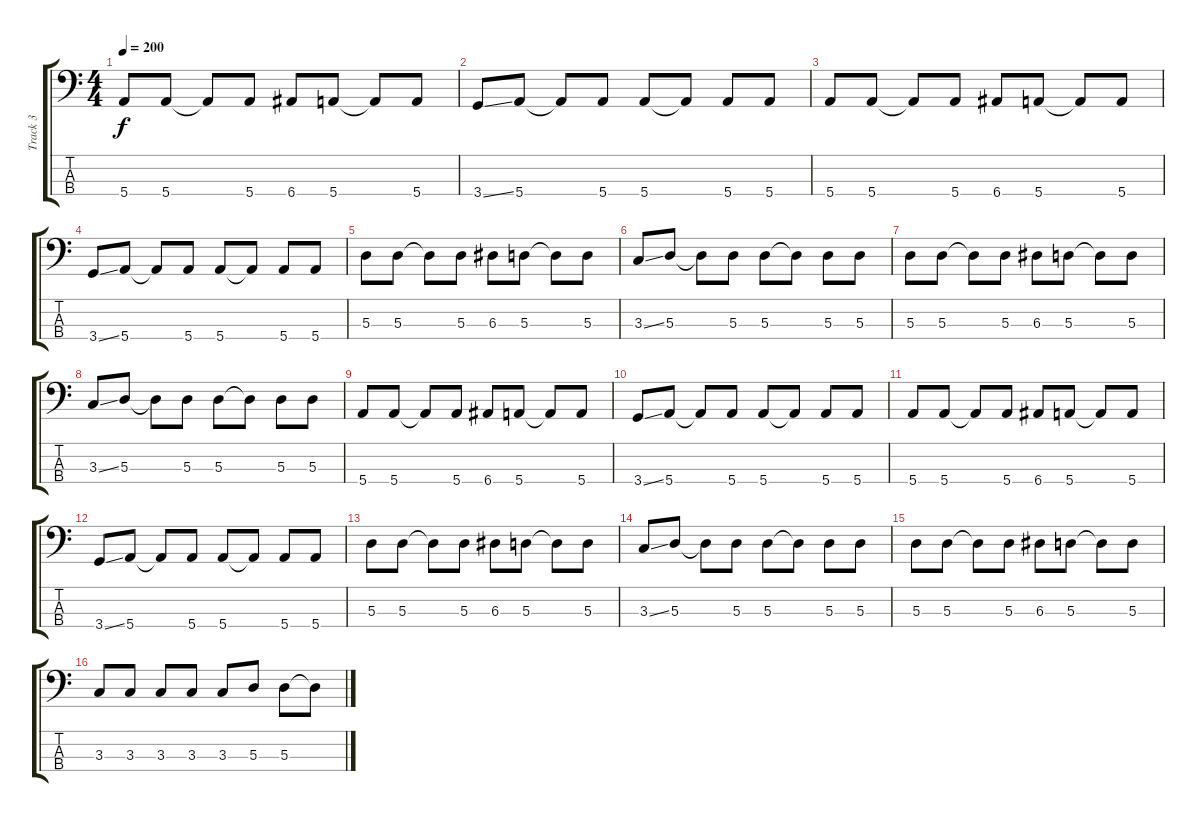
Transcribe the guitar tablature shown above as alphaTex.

\track ("Track 3" "Track 3") {instrument electricbasspick}
\staff {score tabs}
\tuning (G2 D2 A1 E1) {hide}
\ts (4 4)
\tempo 200
\clef f4
\ks c
5.4.8{dy f} 5.4.8 5.4{t}.8 5.4.8 6.4.8 5.4.8 5.4{t}.8 5.4.8 |
3.4{ss}.8 5.4.8 5.4{t}.8 5.4.8 5.4.8 5.4{t}.8 5.4.8 5.4.8 |
5.4.8 5.4.8 5.4{t}.8 5.4.8 6.4.8 5.4.8 5.4{t}.8 5.4.8 |
3.4{ss}.8 5.4.8 5.4{t}.8 5.4.8 5.4.8 5.4{t}.8 5.4.8 5.4.8 |
5.3.8 5.3.8 5.3{t}.8 5.3.8 6.3.8 5.3.8 5.3{t}.8 5.3.8 |
3.3{ss}.8 5.3.8 5.3{t}.8 5.3.8 5.3.8 5.3{t}.8 5.3.8 5.3.8 |
5.3.8 5.3.8 5.3{t}.8 5.3.8 6.3.8 5.3.8 5.3{t}.8 5.3.8 |
3.3{ss}.8 5.3.8 5.3{t}.8 5.3.8 5.3.8 5.3{t}.8 5.3.8 5.3.8 |
5.4.8 5.4.8 5.4{t}.8 5.4.8 6.4.8 5.4.8 5.4{t}.8 5.4.8 |
3.4{ss}.8 5.4.8 5.4{t}.8 5.4.8 5.4.8 5.4{t}.8 5.4.8 5.4.8 |
5.4.8 5.4.8 5.4{t}.8 5.4.8 6.4.8 5.4.8 5.4{t}.8 5.4.8 |
3.4{ss}.8 5.4.8 5.4{t}.8 5.4.8 5.4.8 5.4{t}.8 5.4.8 5.4.8 |
5.3.8 5.3.8 5.3{t}.8 5.3.8 6.3.8 5.3.8 5.3{t}.8 5.3.8 |
3.3{ss}.8 5.3.8 5.3{t}.8 5.3.8 5.3.8 5.3{t}.8 5.3.8 5.3.8 |
5.3.8 5.3.8 5.3{t}.8 5.3.8 6.3.8 5.3.8 5.3{t}.8 5.3.8 |
3.3.8 3.3.8 3.3.8 3.3.8 3.3.8 5.3.8 5.3.8 5.3{t}.8
